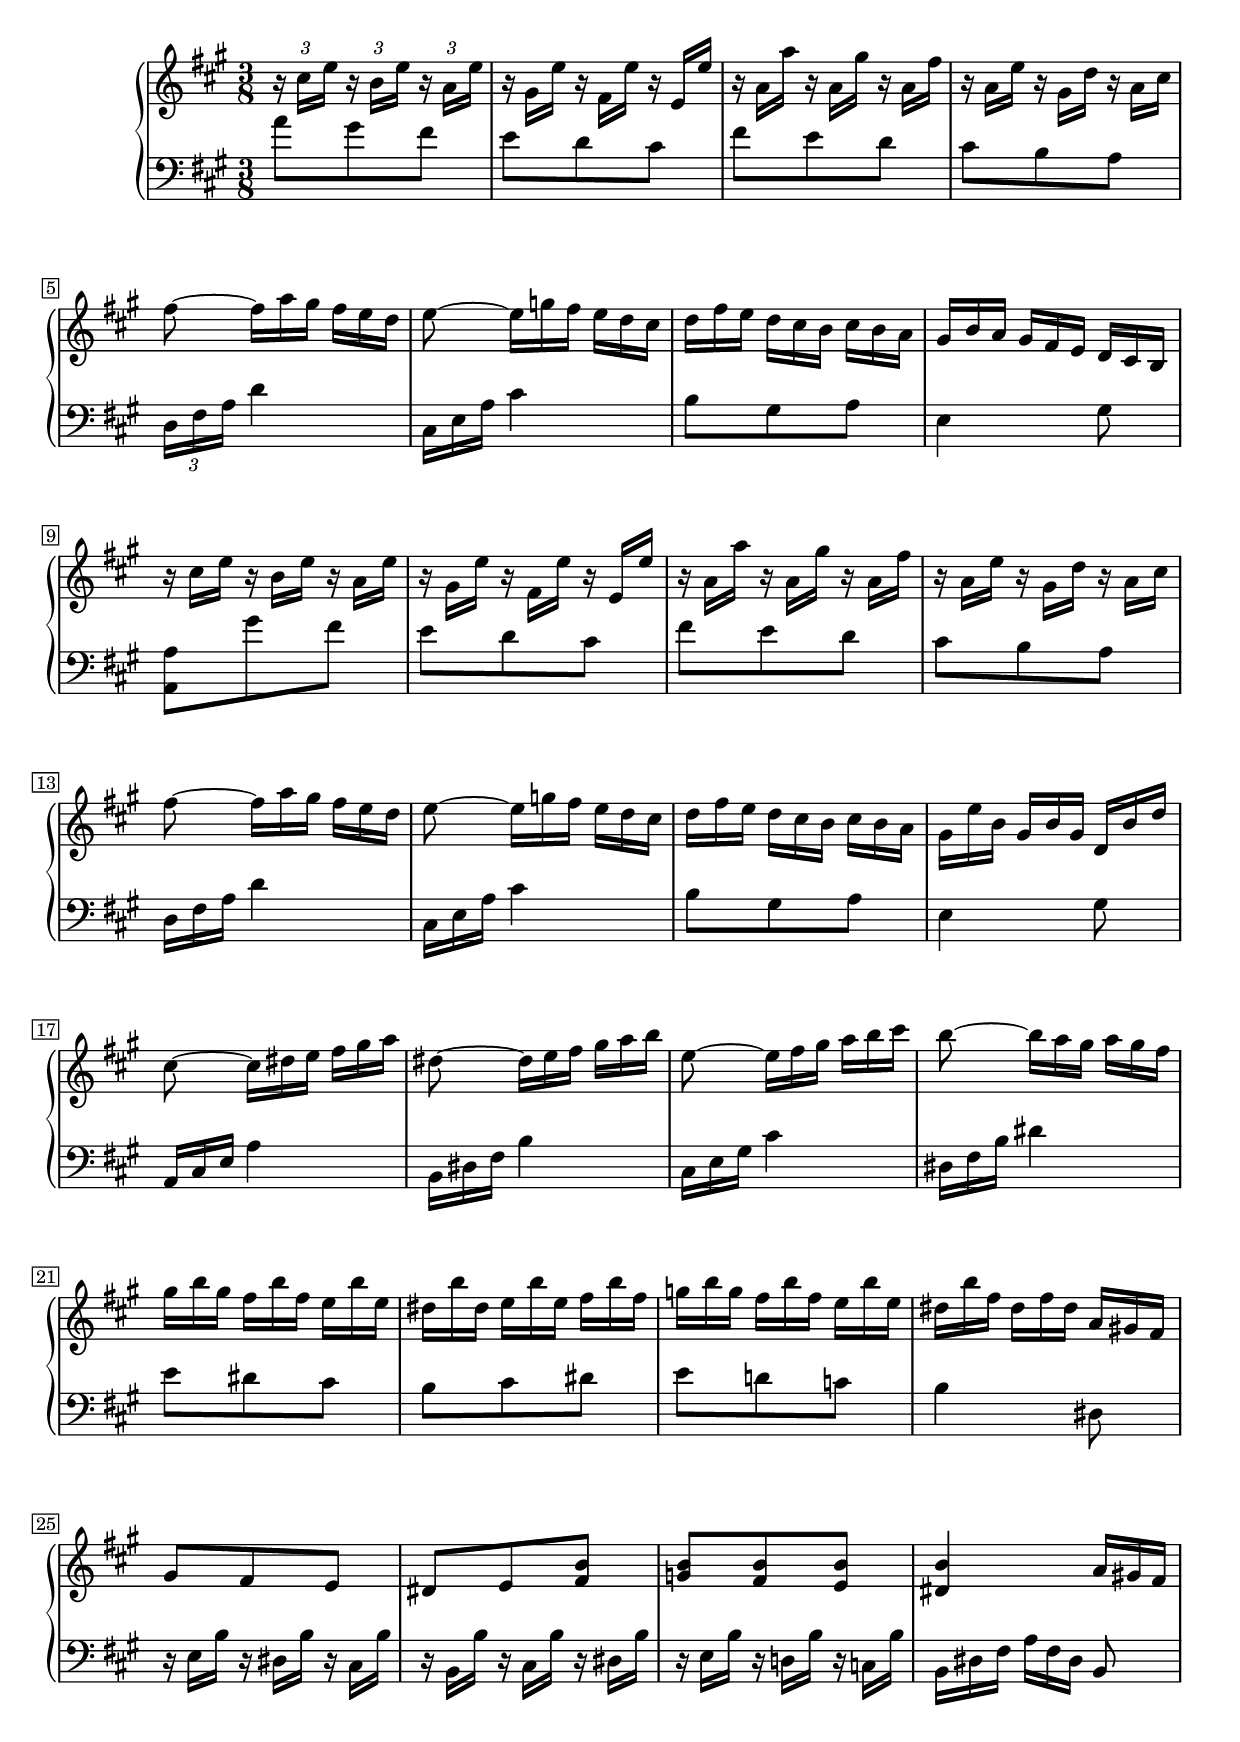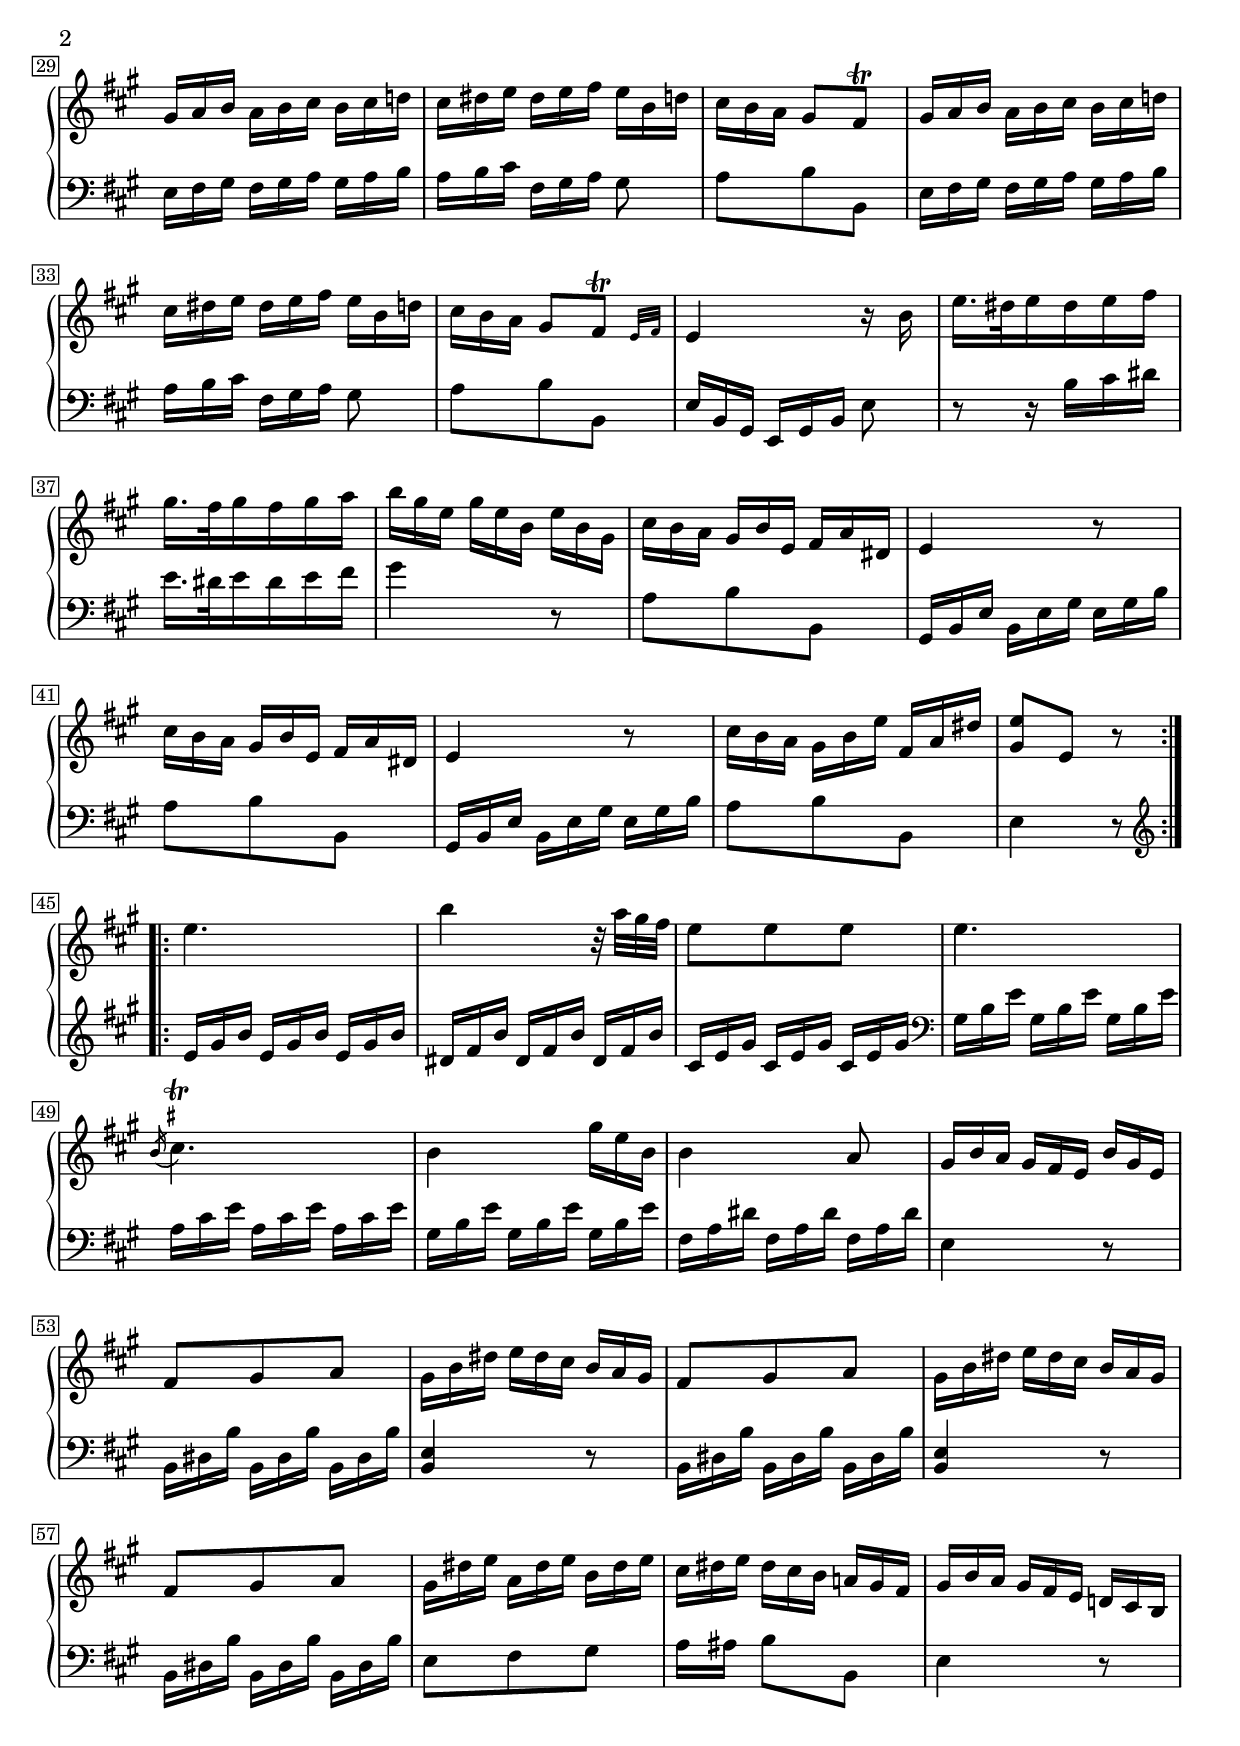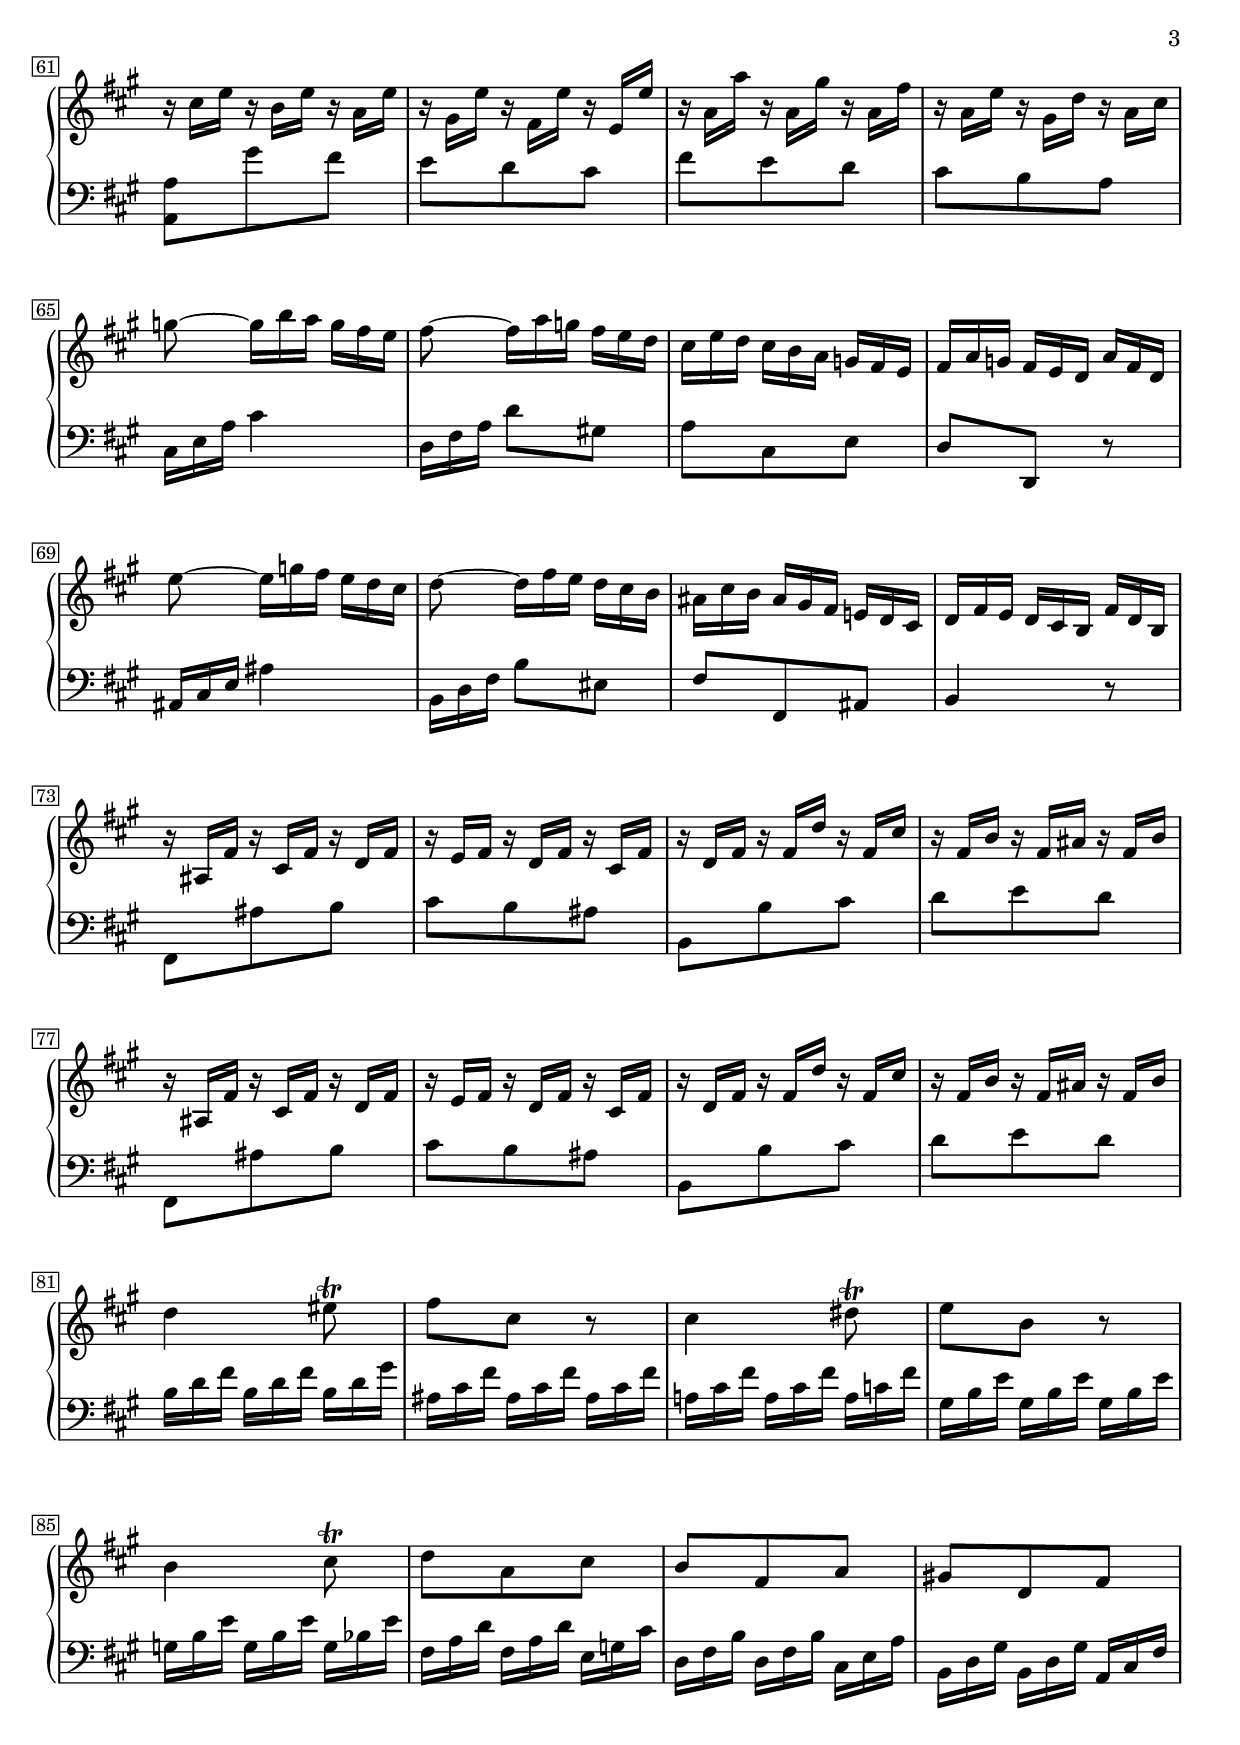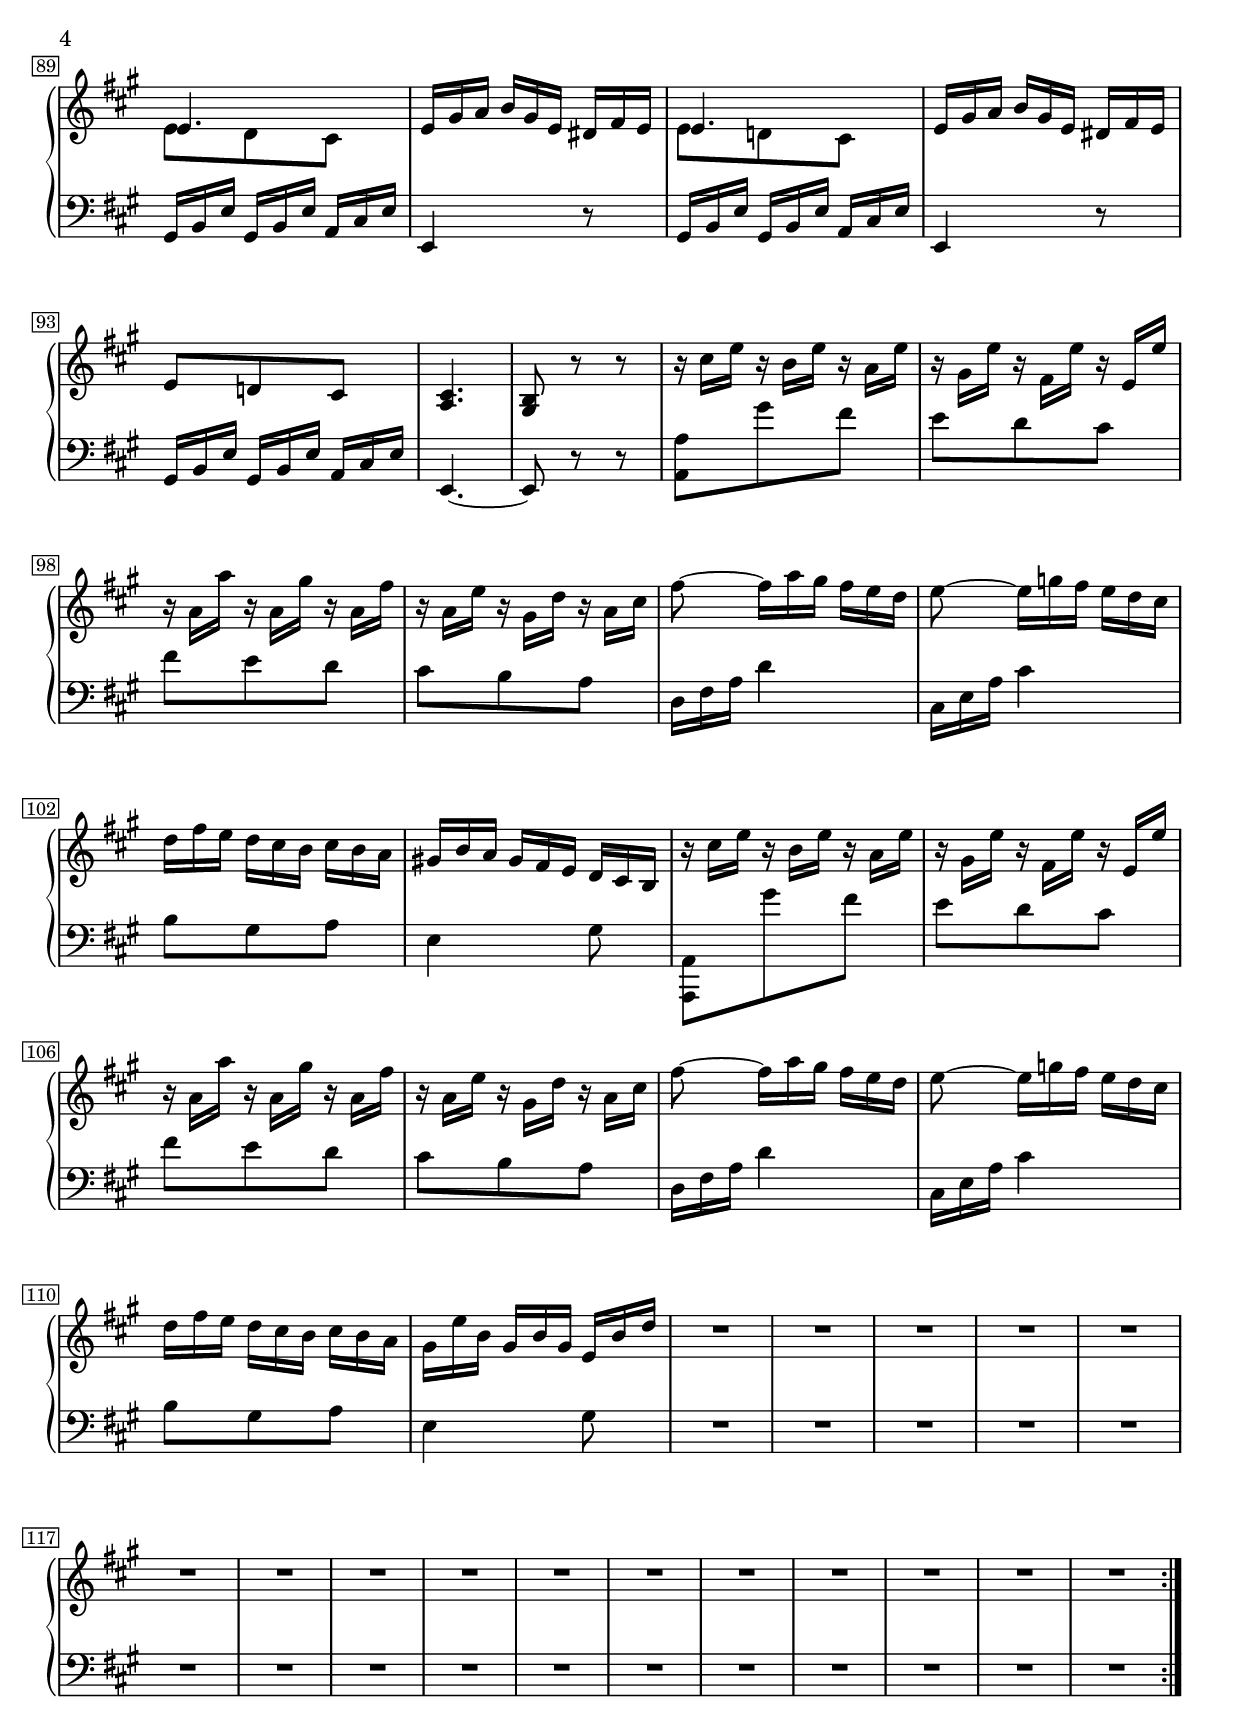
Global = {
  \key a \major
  \time 3/8
  \include "../global.ly"
}

Soprano = \context Voice = "one" \relative c'' {
  \voiceOne
  \stemNeutral\tieNeutral\slurDown
  \override MultiMeasureRest.staff-position = #0
  \override Rest.staff-position = #0
  \omit TupletBracket
  %1
  \repeat volta 2 {
  | \tuplet 3/2 { r16 cis e } \tuplet 3/2 { r b e } \tuplet 3/2 { r a, e' }
  | \omit TupletNumber
    \tuplet 3/2 { r gis, e'  r fis, e'  r e, e' }
  | \tuplet 3/2 { r a, a'  r a, gis'  r a, fis' }
  | \tuplet 3/2 { r a, e'  r gis, d'  r a cis }
  %5
  | fis8~ \tuplet 3/2 { fis16[ a gis]  fis[ e d] }
  | e8~ \tuplet 3/2 { e16[ g fis]  e[ d cis] }
  | \tuplet 3/2 { d[ fis e]  d cis b  cis[ b a] }
  | \tuplet 3/2 { gis[ b a]  gis fis e  d[ cis b] }
  | \tuplet 3/2 { r16 cis' e } \tuplet 3/2 { r b e } \tuplet 3/2 { r a, e' }
  %10
  | \tuplet 3/2 { r gis, e'  r fis, e'  r e, e' }
  | \tuplet 3/2 { r a, a'  r a, gis'  r a, fis' }
  | \tuplet 3/2 { r a, e'  r gis, d'  r a cis }
  | fis8~ \tuplet 3/2 { fis16[ a gis]  fis[ e d] }
  | e8~ \tuplet 3/2 { e16[ g fis]  e[ d cis] }
  %15
  | \tuplet 3/2 { d[ fis e]  d cis b  cis[ b a] }
  | \tuplet 3/2 { gis[ e' b]  gis b gis  d[ b' d] }
  | cis8~ \tuplet 3/2 { cis16[ dis e]  fis gis a }
  | dis,8~ \tuplet 3/2 { dis16[ e fis]  gis a b }
  | e,8~ \tuplet 3/2 { e16[ fis gis]  a b cis }
  %20
  | b8~ \tuplet 3/2 { b16[ a gis]  a gis fis }
  | \tuplet 3/2 { gis[ b gis]  fis b fis  e[ b' e,] }
  | \tuplet 3/2 { dis[ b' dis,]  e b' e,  fis[ b fis] }
  | \tuplet 3/2 { g[ b g]  fis b fis  e[ b' e,] }
  | \tuplet 3/2 { dis[ b' fis]  dis fis dis  a[ gis! fis] }
  %25
  | gis8 fis e
  | dis e <fis b>
  | <b g> <fis b> <e b'>
  | <dis b'>4 \tuplet 3/2 { a'16[ gis fis] }
  | \tuplet 3/2 { gis[ a b]  a b cis  b[ cis d!] }
  %30
  | \tuplet 3/2 { cis[ dis e]  dis e fis  e[ b d] }
  | \tuplet 3/2 { cis[ b a] } gis8 fis\trill
  | \tuplet 3/2 { gis16[ a b]  a b cis  b[ cis d!] }
  | \tuplet 3/2 { cis[ dis e]  dis e fis  e[ b d] }
  | \tuplet 3/2 { cis[ b a] } gis8
    fis8*1/2\trill \magnifyMusic 0.66 { e32[ fis] }
  %35
  | e4 r16 b'
  | e16. dis32 e16 dis e fis
  | gis16. fis32 gis16 fis gis a
  | \tuplet 3/2 { b[ gis e]  gis e b  e[ b gis] }
  \repeat unfold 2 {
  | \tuplet 3/2 { cis[ b a]  gis b e,  fis[ a dis,] }
  | e4 r8
  }
  | \tuplet 3/2 { cis'16[ b a]  gis b e  fis,[ a dis] }
  | <gis, e'>8 e r
  }
  \break
  \repeat volta 2 {
  %45
  | e'4.
  | b'4 r32 a gis fis
  | e8 e e
  | e4.
  | \once\stemUp \acciaccatura b16 cis4.\trill^\markup\center-align\concat\vcenter {
      \teeny\sharp
    }
  %50
  | b4 \tuplet 3/2 { gis'16[ e b] }
  | b4 a8
  | \tuplet 3/2 { gis16[ b a]  gis fis e  b'[ gis e] }
  | fis8 gis a
  \repeat unfold 2 {
  | \tuplet 3/2 { gis16[ b dis]  e dis cis  b[ a gis] }
  | fis8 gis a
  }
  | \tuplet 3/2 { gis16[ dis' e]  a, dis e  b[ dis e] }
  | \tuplet 3/2 { cis[ dis e]  dis cis b  a[ gis fis] }
  %60
  | \tuplet 3/2 { gis[ b a]  gis fis e  d![ cis b] }
  | \tuplet 3/2 { r16 cis' e } \tuplet 3/2 { r b e } \tuplet 3/2 { r a, e' }
  | \tuplet 3/2 { r gis, e'  r fis, e'  r e, e' }
  | \tuplet 3/2 { r a, a'  r a, gis'  r a, fis' }
  | \tuplet 3/2 { r a, e'  r gis, d'  r a cis }
  %65
  | g'8~ \tuplet 3/2 { g16[ b a]  g fis e }
  | fis8~ \tuplet 3/2 { fis16[ a g]  fis e d }
  | \tuplet 3/2 { cis[ e d]  cis b a  g[ fis e] }
  | \tuplet 3/2 { fis[ a g]  fis e d  a'[ fis d] }
  | e'8~ \tuplet 3/2 { e16[ g fis]  e d cis }
  %70
  | d8~ \tuplet 3/2 { d16[ fis e]  d cis b }
  | \tuplet 3/2 { ais[ cis b]  ais gis fis  e![ d cis] }
  | \tuplet 3/2 { d[ fis e]  d cis b  fis'[ d b] }
  \repeat unfold 2 {
  | \tuplet 3/2 { r16 ais fis' } \tuplet 3/2 { r cis fis } \tuplet 3/2 { r d fis }
  | \tuplet 3/2 { r16 e fis } \tuplet 3/2 { r d fis } \tuplet 3/2 { r cis fis }
  %75
  | \tuplet 3/2 { r16 d fis } \tuplet 3/2 { r fis d' } \tuplet 3/2 { r fis, cis' }
  | \tuplet 3/2 { r16 fis, b } \tuplet 3/2 { r fis ais } \tuplet 3/2 { r fis b }
  }
  | d4 eis8\trill
  | fis cis r
  | cis4 dis8\trill
  | e b r
  %85
  | b4 cis8\trill
  | d8 a cis
  | b fis a
  | gis! d fis
  | e4.
  %90
  | \tuplet 3/2 { e16 gis a } \tuplet 3/2 { b[ gis e] } \tuplet 3/2 { dis fis e }
  | e4.
  | \tuplet 3/2 { e16 gis a } \tuplet 3/2 { b[ gis e] } \tuplet 3/2 { dis fis e }
  | e8 d cis
  | <a cis>4.
  %95
  | <gis b>8 r r

  | \tuplet 3/2 { r16 cis' e } \tuplet 3/2 { r b e } \tuplet 3/2 { r a, e' }
    \tuplet 3/2 { r gis, e'  r fis, e'  r e, e' }
  | \tuplet 3/2 { r a, a'  r a, gis'  r a, fis' }
  | \tuplet 3/2 { r a, e'  r gis, d'  r a cis }
  | fis8~ \tuplet 3/2 { fis16[ a gis]  fis[ e d] }
  %100
  | e8~ \tuplet 3/2 { e16[ g fis]  e[ d cis] }
  | \tuplet 3/2 { d[ fis e]  d cis b  cis[ b a] }
  | \tuplet 3/2 { gis![ b a]  gis fis e  d[ cis b] }
  | \tuplet 3/2 { r16 cis' e } \tuplet 3/2 { r b e } \tuplet 3/2 { r a, e' }
  | \tuplet 3/2 { r gis, e'  r fis, e'  r e, e' }
  %105
  | \tuplet 3/2 { r a, a'  r a, gis'  r a, fis' }
  | \tuplet 3/2 { r a, e'  r gis, d'  r a cis }
  | fis8~ \tuplet 3/2 { fis16[ a gis]  fis[ e d] }
  | e8~ \tuplet 3/2 { e16[ g fis]  e[ d cis] }
  | \tuplet 3/2 { d[ fis e]  d cis b  cis[ b a] }
  %110
  | \tuplet 3/2 { gis[ e' b]  gis b gis  e[ b' d] }

  | R1*3/8*16
  }
    \fine
}

Alto = \context Voice = "two" \relative c' {
  \voiceTwo
  \stemDown\tieDown
  \override Rest.staff-position = #0
  %1
  | s4.*88
  | e8 d cis
  %90
  | s4.
  | e8 d! cis

}

Tenor = \context Voice = "three" \relative c {
  \voiceThree
  \stemUp\tieUp
  \override Rest.staff-position = #0
  %1
}

Bass = \context Voice = "four" \relative c' {
  \voiceFour
  \stemNeutral\tieNeutral
  \override MultiMeasureRest.staff-position = #0
  \override Rest.staff-position = #0
  \omit TupletBracket
  %1
  \repeat volta 2 {
  | a'8 gis fis
  | e d cis
  | fis e d
  | cis b a
  %5
  | \tuplet 3/2 { d,16[ fis a] } d4
  | \omit TupletNumber
    \tuplet 3/2 { cis,16[ e a] } cis4
  | b8 gis a
  | e4 gis8
  | <a, a'> gis'' fis
  %10
  | e d cis
  | fis e d
  | cis b a
  | \tuplet 3/2 { d,16 fis a } d4
  | \tuplet 3/2 { cis,16 e a } cis4
  %15
  | b8 gis a
  | e4 gis8
  | \tuplet 3/2 { a,16 cis e } a4
  | \tuplet 3/2 { b,16 dis fis } b4
  | \tuplet 3/2 { cis,16 e gis } cis4
  %20
  | \tuplet 3/2 { dis,16 fis b } dis4
  | e8 dis cis
  | b cis dis
  | e d c
  | b4 dis,8
  %25
  | \tuplet 3/2 { r16 e b'  r dis, b' r cis, b' }
  | \tuplet 3/2 { r16 b, b'  r cis, b' r dis, b' }
  | \tuplet 3/2 { r16 e, b'  r d, b' r c, b' }
  | \tuplet 3/2 { b,16[ dis fis] a[ fis dis] } b8
  \repeat unfold 2 {
  | \tuplet 3/2 { e16[ fis gis] fis gis a gis[ a b] }
  | \tuplet 3/2 { a[ b cis] fis,[ gis a] } gis8
  | a8 b b,
  }
  %35
  | \tuplet 3/2 { e16[ b gis] e[ gis b] } e8
  | r8 r16 b' cis dis
  | e16. dis32 e16 dis e fis
  | gis4 r8
  \repeat unfold 2 {
  | a, b b,
  | \tuplet 3/2 { gis16[ b e] b e gis e[ gis b] }
  }
  | a8 b b,
  | e4 r8
    \clef "treble"
  }
  \repeat volta 2 {
  %45
  | \repeat unfold 3 { \tuplet 3/2 { e'16[ gis b] } }
  | \repeat unfold 3 { \tuplet 3/2 { dis,[ fis b] } }
  | \repeat unfold 3 { \tuplet 3/2 { cis,[ e gis] } }
    \clef "bass"
  | \repeat unfold 3 { \tuplet 3/2 { gis,[ b e] } }
  | \repeat unfold 3 { \tuplet 3/2 { a,[ cis e] } }
  %50
  | \repeat unfold 3 { \tuplet 3/2 { gis,[ b e] } }
  | \repeat unfold 3 { \tuplet 3/2 { fis,[ a dis] } }
  | e,4 r8
  \repeat unfold 2 {
  | \repeat unfold 3 { \tuplet 3/2 { b16[ dis b'] } }
  | <b, e>4 r8
  }
  %57
  | \repeat unfold 3 { \tuplet 3/2 { b16[ dis b'] } }
  | e,8 fis gis
  | a16 ais b8[ b,]
  %60
  | e4 r8
  | <a, a'>[ gis'' fis]
  | e d cis
  | fis e d
  | cis b a
  %65
  | \tuplet 3/2 { cis,16[ e a] } cis4
  | \tuplet 3/2 { d,16[ fis a] } d8 gis,!
  | a8 cis, e
  | d d, r
  | \tuplet 3/2 { ais'16[ cis e] } ais4
  %70
  | \tuplet 3/2 { b,16[ d fis] } b8 eis,
  | fis8 fis, ais
  | b4 r8
  \repeat unfold 2 {
  | fis ais' b
  | cis b ais
  | b, b' cis
  | d e d
  }
  %81
  | \repeat unfold 2 { \tuplet 3/2 { b16[ d fis] } } \tuplet 3/2 { b,[ d gis] }
  | \repeat unfold 3 { \tuplet 3/2 { ais,[ cis fis] } }
  | \repeat unfold 2 { \tuplet 3/2 { a,[ cis fis] } } \tuplet 3/2 { a,[ c fis] }
  | \repeat unfold 3 { \tuplet 3/2 { gis,[ b e] } }
  %85
  | \repeat unfold 2 { \tuplet 3/2 { g,[ b e] } } \tuplet 3/2 { g,[ bes e] }
  | \repeat unfold 2 { \tuplet 3/2 { fis,[ a d] } } \tuplet 3/2 { e,[ g cis] }
  | \repeat unfold 2 { \tuplet 3/2 { d,[ fis b] } } \tuplet 3/2 { cis,[ e a] }
  | \repeat unfold 2 { \tuplet 3/2 { b,[ d gis] } } \tuplet 3/2 { a,[ cis fis] }
  \repeat unfold 2 {
  | \repeat unfold 2 { \tuplet 3/2 { gis,[ b e] } } \tuplet 3/2 { a,[ cis e] }
  | e,4 r8
  }
  | \repeat unfold 2 { \tuplet 3/2 { gis16[ b e] } } \tuplet 3/2 { a,[ cis e] }
  | e,4.~
  %95
  | e8 r r
  | <a a'>8 gis'' fis
  | e d cis
  | fis e d
  | cis b a
  %100
  | \tuplet 3/2 { d,16[ fis a] } d4
  | \tuplet 3/2 { cis,16[ e a] } cis4
  | b8 gis a
  | e4 gis8
  | <a,, a'>8 gis''' fis
  %105
  | e d cis
  | fis e d
  | cis b a
  | \tuplet 3/2 { d,16[ fis a] } d4
    \tuplet 3/2 { cis,16[ e a] } cis4
  | b8 gis a
  %110
  | e4 gis8

  % | \tuplet 3/2 { a16[ b cis] b[ cis d]  cis d e }

  | R1*3/8*16
  }
    \fine
}

\score {
  \new PianoStaff
  <<
    \accidentalStyle Score.piano
    \context Staff = "upper" <<
      \set Staff.midiInstrument = #"acoustic grand"
      \Global
      \clef treble
      \Soprano
      \Alto
    >>
    \context Staff = "lower" <<
      \set Staff.midiInstrument = #"acoustic grand"
      \Global
      \clef bass
      \Tenor
      \Bass
    >>
  >>
  \header {
    composer = ##f % "Johann Christian Bach"
    opus = ##f % "W. A11"
    title = \markup { "Presto" }
    subtitle = ##f
  }
  \layout {
    \context {
      \PianoStaff
      \override Parentheses.font-size = #-2
      \override TextScript.font-shape = #'italic
      \override TextScript.font-size = #-1
    }
  }
  \midi {
    \tempo 4 = 100
  }
}
